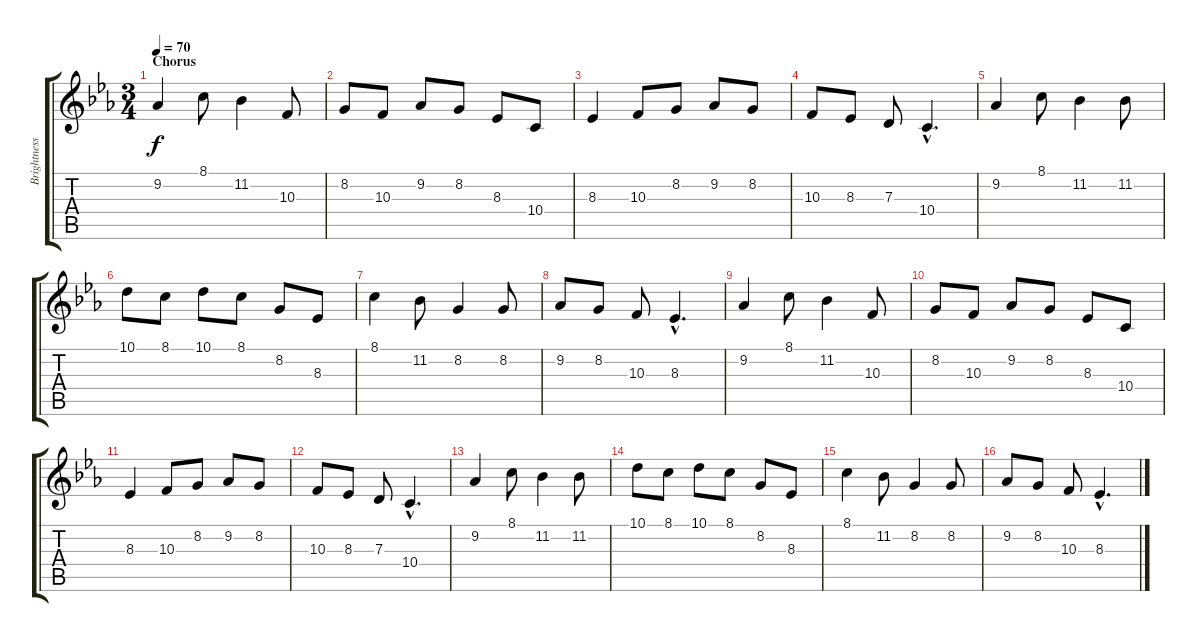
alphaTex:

\track ("Brightness (High Keys)" "Brightness") {instrument fx5brightness}
\staff {score tabs}
\tuning (E4 B3 G3 D3 A2 E2) {hide}
\ts (3 4)
\section ("" "Chorus")
\tempo 70
\clef g2
\ks cminor
9.2.4{dy f volume 14} 8.1.8 11.2.4 10.3.8 |
8.2.8 10.3.8 9.2.8 8.2.8 8.3.8 10.4.8 |
8.3.4 10.3.8 8.2.8 9.2.8 8.2.8 |
10.3.8 8.3.8 7.3.8 10.4{hac}.4{d} |
9.2.4 8.1.8 11.2.4 11.2.8 |
10.1.8 8.1.8 10.1.8 8.1.8 8.2.8 8.3.8 |
8.1.4 11.2.8 8.2.4 8.2.8 |
9.2.8 8.2.8 10.3.8 8.3{hac}.4{d} |
9.2.4{volume 14} 8.1.8 11.2.4 10.3.8 |
8.2.8 10.3.8 9.2.8 8.2.8 8.3.8 10.4.8 |
8.3.4 10.3.8 8.2.8 9.2.8 8.2.8 |
10.3.8 8.3.8 7.3.8 10.4{hac}.4{d} |
9.2.4 8.1.8 11.2.4 11.2.8 |
10.1.8 8.1.8 10.1.8 8.1.8 8.2.8 8.3.8 |
8.1.4 11.2.8 8.2.4 8.2.8 |
9.2.8 8.2.8 10.3.8 8.3{hac}.4{d}
